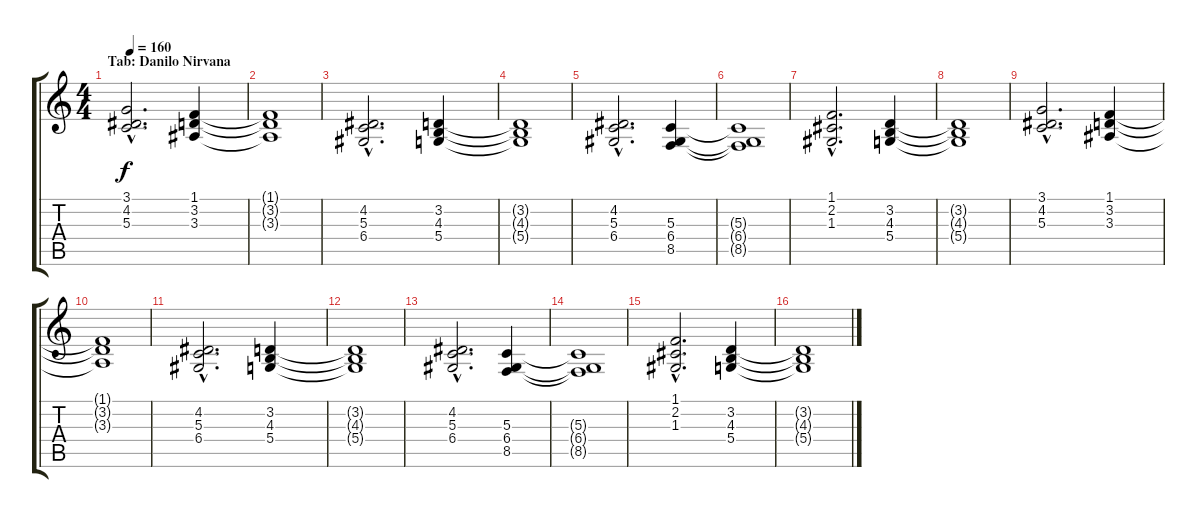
\track "" {instrument churchorgan}
\staff {score tabs}
\tuning (E4 B3 G3 D3 A2 E2) {hide}
\ts (4 4)
\section ("" "Tab: Danilo Nirvana")
\tempo 160
\clef g2
\ks c
(3.1{hac} 4.2{hac} 5.3{hac}).2{d dy f instrument churchorgan} (1.1 3.2 3.3).4 |
(1.1{t} 3.2{t} 3.3{t}).1 |
(4.2{hac} 5.3{hac} 6.4{hac}).2{d} (3.2 4.3 5.4).4 |
(3.2{t} 4.3{t} 5.4{t}).1 |
(4.2{hac} 5.3{hac} 6.4{hac}).2{d} (5.3 6.4 8.5).4 |
(5.3{t} 6.4{t} 8.5{t}).1 |
(1.1{hac} 2.2{hac} 1.3{hac}).2{d} (3.2 4.3 5.4).4 |
(3.2{t} 4.3{t} 5.4{t}).1 |
(3.1{hac} 4.2{hac} 5.3{hac}).2{d} (1.1 3.2 3.3).4 |
(1.1{t} 3.2{t} 3.3{t}).1 |
(4.2{hac} 5.3{hac} 6.4{hac}).2{d} (3.2 4.3 5.4).4 |
(3.2{t} 4.3{t} 5.4{t}).1 |
(4.2{hac} 5.3{hac} 6.4{hac}).2{d} (5.3 6.4 8.5).4 |
(5.3{t} 6.4{t} 8.5{t}).1 |
(1.1{hac} 2.2{hac} 1.3{hac}).2{d} (3.2 4.3 5.4).4 |
(3.2{t} 4.3{t} 5.4{t}).1
